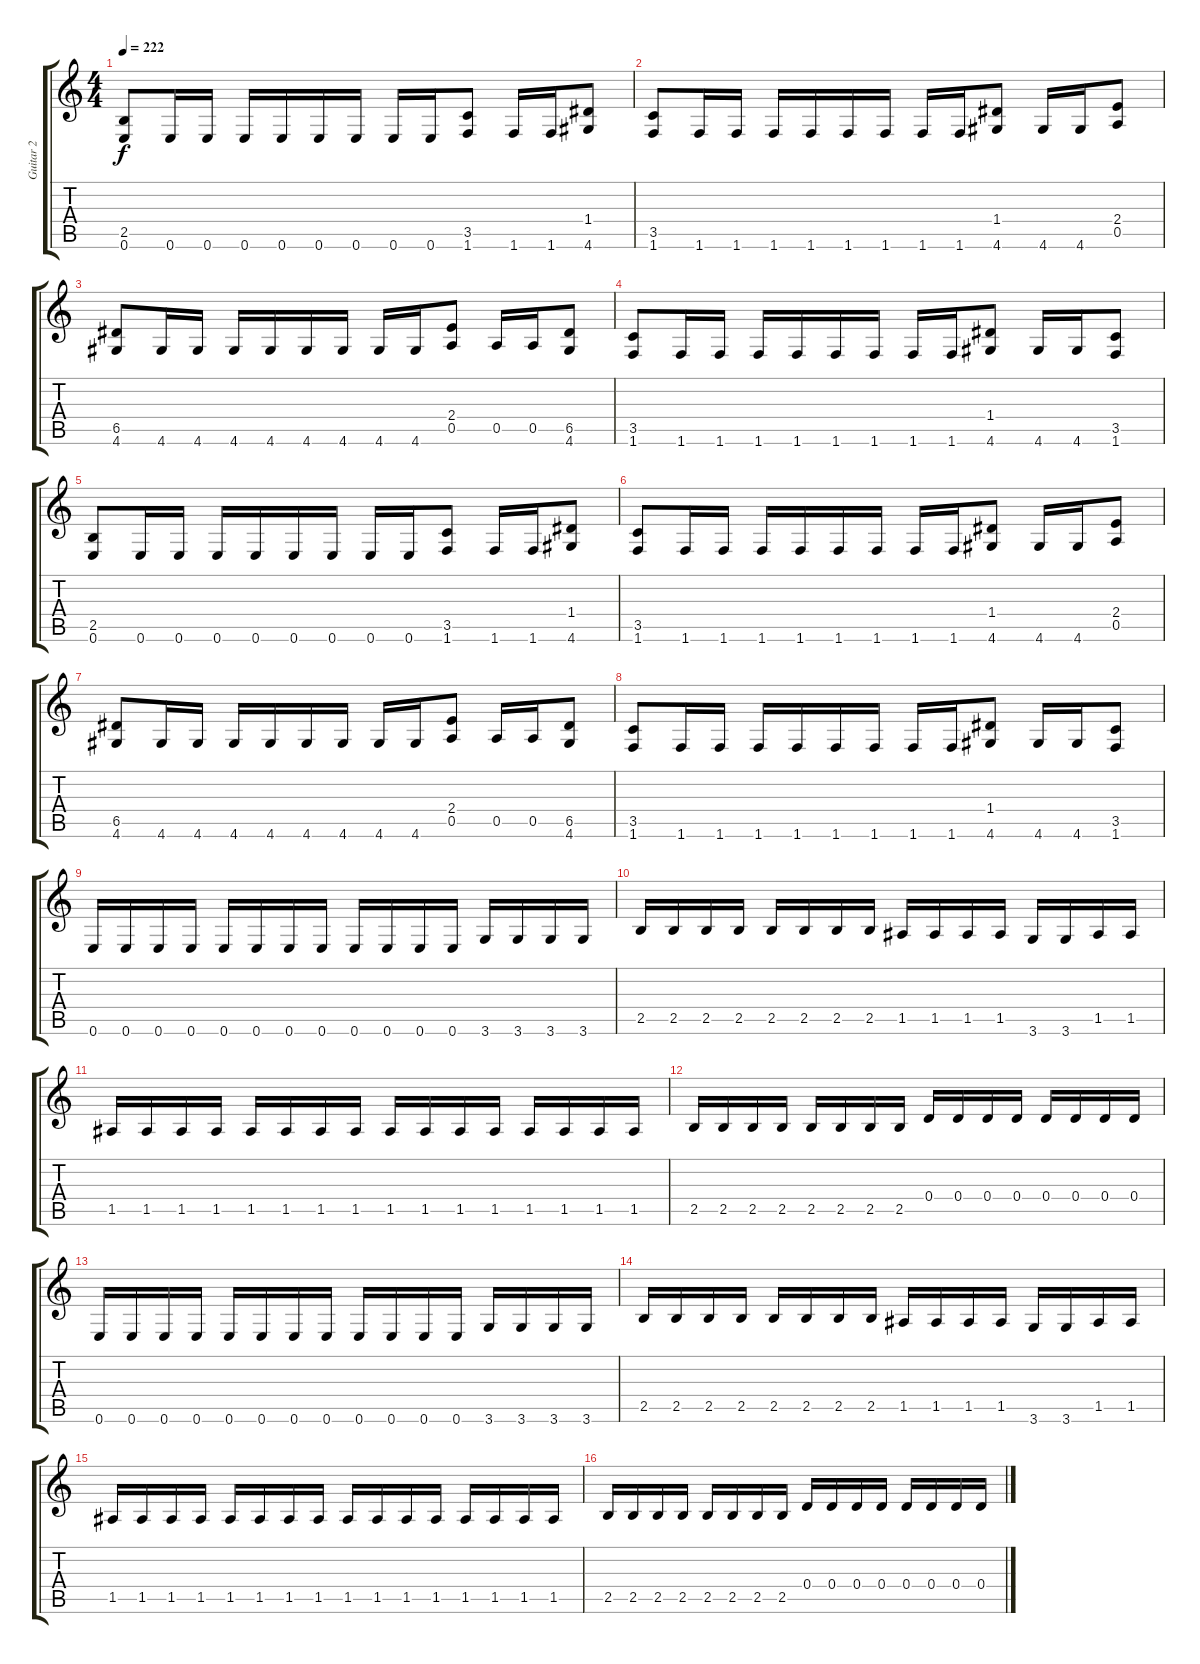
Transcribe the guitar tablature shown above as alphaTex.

\track ("Guitar 2" "Guitar 2") {instrument distortionguitar}
\staff {score tabs}
\tuning (E4 B3 G3 D3 A2 E2) {hide}
\ts (4 4)
\tempo 222
\clef g2
\ks c
(2.5 0.6).8{dy f} 0.6.16 0.6.16 0.6.16 0.6.16 0.6.16 0.6.16 0.6.16 0.6.16 (3.5 1.6).8 1.6.16 1.6.16 (1.4 4.6).8 |
(3.5 1.6).8 1.6.16 1.6.16 1.6.16 1.6.16 1.6.16 1.6.16 1.6.16 1.6.16 (1.4 4.6).8 4.6.16 4.6.16 (2.4 0.5).8 |
(6.5 4.6).8 4.6.16 4.6.16 4.6.16 4.6.16 4.6.16 4.6.16 4.6.16 4.6.16 (2.4 0.5).8 0.5.16 0.5.16 (6.5 4.6).8 |
(3.5 1.6).8 1.6.16 1.6.16 1.6.16 1.6.16 1.6.16 1.6.16 1.6.16 1.6.16 (1.4 4.6).8 4.6.16 4.6.16 (3.5 1.6).8 |
(2.5 0.6).8 0.6.16 0.6.16 0.6.16 0.6.16 0.6.16 0.6.16 0.6.16 0.6.16 (3.5 1.6).8 1.6.16 1.6.16 (1.4 4.6).8 |
(3.5 1.6).8 1.6.16 1.6.16 1.6.16 1.6.16 1.6.16 1.6.16 1.6.16 1.6.16 (1.4 4.6).8 4.6.16 4.6.16 (2.4 0.5).8 |
(6.5 4.6).8 4.6.16 4.6.16 4.6.16 4.6.16 4.6.16 4.6.16 4.6.16 4.6.16 (2.4 0.5).8 0.5.16 0.5.16 (6.5 4.6).8 |
(3.5 1.6).8 1.6.16 1.6.16 1.6.16 1.6.16 1.6.16 1.6.16 1.6.16 1.6.16 (1.4 4.6).8 4.6.16 4.6.16 (3.5 1.6).8 |
0.6.16 0.6.16 0.6.16 0.6.16 0.6.16 0.6.16 0.6.16 0.6.16 0.6.16 0.6.16 0.6.16 0.6.16 3.6.16 3.6.16 3.6.16 3.6.16 |
2.5.16 2.5.16 2.5.16 2.5.16 2.5.16 2.5.16 2.5.16 2.5.16 1.5.16 1.5.16 1.5.16 1.5.16 3.6.16 3.6.16 1.5.16 1.5.16 |
1.5.16 1.5.16 1.5.16 1.5.16 1.5.16 1.5.16 1.5.16 1.5.16 1.5.16 1.5.16 1.5.16 1.5.16 1.5.16 1.5.16 1.5.16 1.5.16 |
2.5.16 2.5.16 2.5.16 2.5.16 2.5.16 2.5.16 2.5.16 2.5.16 0.4.16 0.4.16 0.4.16 0.4.16 0.4.16 0.4.16 0.4.16 0.4.16 |
0.6.16 0.6.16 0.6.16 0.6.16 0.6.16 0.6.16 0.6.16 0.6.16 0.6.16 0.6.16 0.6.16 0.6.16 3.6.16 3.6.16 3.6.16 3.6.16 |
2.5.16 2.5.16 2.5.16 2.5.16 2.5.16 2.5.16 2.5.16 2.5.16 1.5.16 1.5.16 1.5.16 1.5.16 3.6.16 3.6.16 1.5.16 1.5.16 |
1.5.16 1.5.16 1.5.16 1.5.16 1.5.16 1.5.16 1.5.16 1.5.16 1.5.16 1.5.16 1.5.16 1.5.16 1.5.16 1.5.16 1.5.16 1.5.16 |
2.5.16 2.5.16 2.5.16 2.5.16 2.5.16 2.5.16 2.5.16 2.5.16 0.4.16 0.4.16 0.4.16 0.4.16 0.4.16 0.4.16 0.4.16 0.4.16
